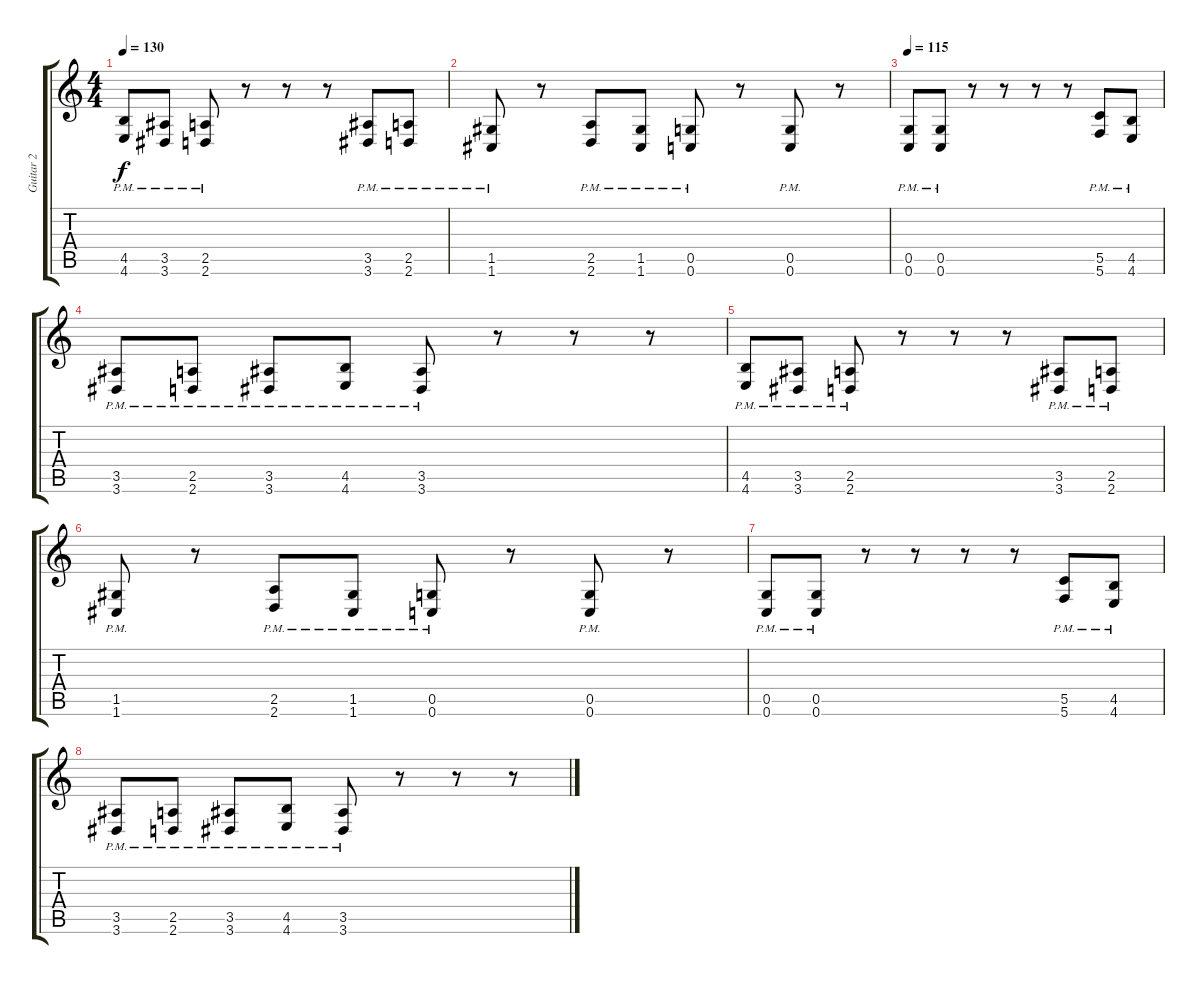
\track ("Guitar 2" "Guitar 2") {instrument distortionguitar}
\staff {score tabs}
\tuning (D4 A3 F3 C3 G2 C2) {hide}
\ts (4 4)
\tempo 130
\clef g2
\ks c
(4.5{pm} 4.6{pm}).8{dy f} (3.5{pm} 3.6{pm}).8 (2.5{pm} 2.6{pm}).8 r.8 r.8 r.8 (3.5{pm} 3.6{pm}).8 (2.5{pm} 2.6{pm}).8 |
(1.5{pm} 1.6{pm}).8 r.8 (2.5{pm} 2.6{pm}).8 (1.5{pm} 1.6{pm}).8 (0.5{pm} 0.6{pm}).8 r.8 (0.5{pm} 0.6{pm}).8 r.8 |
\tempo 115
(0.5{pm} 0.6{pm}).8 (0.5{pm} 0.6{pm}).8 r.8 r.8 r.8 r.8 (5.5{pm} 5.6{pm}).8 (4.5{pm} 4.6{pm}).8 |
(3.5{pm} 3.6{pm}).8 (2.5{pm} 2.6{pm}).8 (3.5{pm} 3.6{pm}).8 (4.5{pm} 4.6{pm}).8 (3.5{pm} 3.6{pm}).8 r.8 r.8 r.8 |
(4.5{pm} 4.6{pm}).8 (3.5{pm} 3.6{pm}).8 (2.5{pm} 2.6{pm}).8 r.8 r.8 r.8 (3.5{pm} 3.6{pm}).8 (2.5{pm} 2.6{pm}).8 |
(1.5{pm} 1.6{pm}).8 r.8 (2.5{pm} 2.6{pm}).8 (1.5{pm} 1.6{pm}).8 (0.5{pm} 0.6{pm}).8 r.8 (0.5{pm} 0.6{pm}).8 r.8 |
(0.5{pm} 0.6{pm}).8 (0.5{pm} 0.6{pm}).8 r.8 r.8 r.8 r.8 (5.5{pm} 5.6{pm}).8 (4.5{pm} 4.6{pm}).8 |
(3.5{pm} 3.6{pm}).8 (2.5{pm} 2.6{pm}).8 (3.5{pm} 3.6{pm}).8 (4.5{pm} 4.6{pm}).8 (3.5{pm} 3.6{pm}).8 r.8 r.8 r.8
